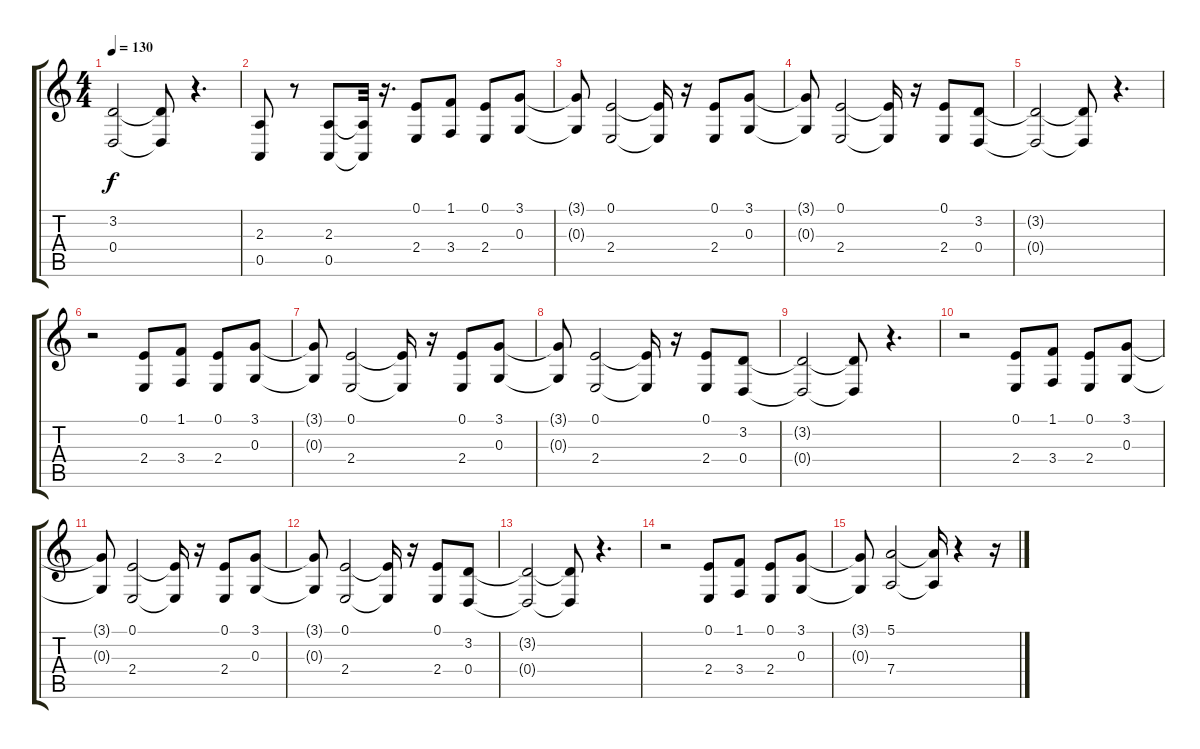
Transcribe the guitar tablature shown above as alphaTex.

\track "" {instrument lead5charang}
\staff {score tabs}
\tuning (E4 B3 G3 D3 A2 E2) {hide}
\ts (4 4)
\tempo 130
\clef g2
\ks c
(3.2{t} 0.4{t}).2{dy f} (3.2{t} 0.4{t}).8 r.4{d} |
(2.3 0.5).8{balance 0} r.8 (2.3 0.5).8{balance 16} (2.3{t} 0.5{t}).32 r.16{d} (0.1 2.4).8{balance 8} (1.1 3.4).8 (0.1 2.4).8 (3.1 0.3).8 |
(3.1{t} 0.3{t}).8 (0.1 2.4).2 (0.1{t} 2.4{t}).16 r.16 (0.1 2.4).8 (3.1 0.3).8 |
(3.1{t} 0.3{t}).8 (0.1 2.4).2 (0.1{t} 2.4{t}).16 r.16 (0.1 2.4).8 (3.2 0.4).8 |
(3.2{t} 0.4{t}).2 (3.2{t} 0.4{t}).8 r.4{d} |
r.2 (0.1 2.4).8{balance 8} (1.1 3.4).8 (0.1 2.4).8 (3.1 0.3).8 |
(3.1{t} 0.3{t}).8 (0.1 2.4).2 (0.1{t} 2.4{t}).16 r.16 (0.1 2.4).8 (3.1 0.3).8 |
(3.1{t} 0.3{t}).8 (0.1 2.4).2 (0.1{t} 2.4{t}).16 r.16 (0.1 2.4).8 (3.2 0.4).8 |
(3.2{t} 0.4{t}).2 (3.2{t} 0.4{t}).8 r.4{d} |
r.2 (0.1 2.4).8 (1.1 3.4).8 (0.1 2.4).8 (3.1 0.3).8 |
(3.1{t} 0.3{t}).8 (0.1 2.4).2 (0.1{t} 2.4{t}).16 r.16 (0.1 2.4).8 (3.1 0.3).8 |
(3.1{t} 0.3{t}).8 (0.1 2.4).2 (0.1{t} 2.4{t}).16 r.16 (0.1 2.4).8 (3.2 0.4).8 |
(3.2{t} 0.4{t}).2 (3.2{t} 0.4{t}).8 r.4{d} |
r.2 (0.1 2.4).8 (1.1 3.4).8 (0.1 2.4).8 (3.1 0.3).8 |
(3.1{t} 0.3{t}).8 (5.1 7.4).2 (5.1{t} 7.4{t}).16 r.4 r.16
